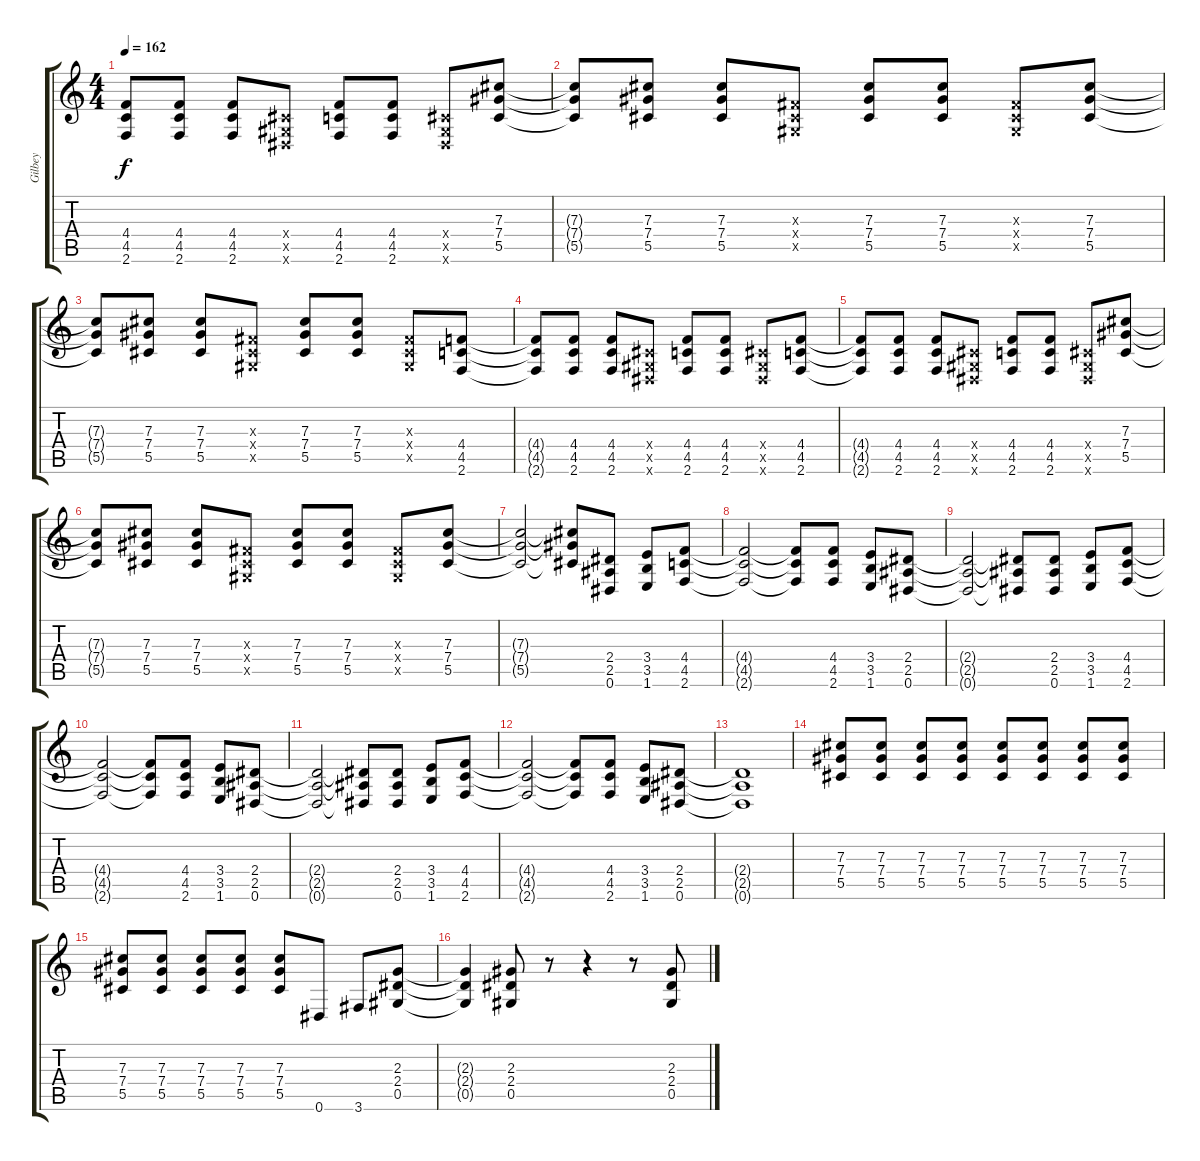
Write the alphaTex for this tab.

\track ("Gilbey" "Gilbey") {instrument overdrivenguitar}
\staff {score tabs}
\tuning (Eb4 Bb3 Gb3 Db3 Ab2 Eb2) {hide}
\ts (4 4)
\tempo 162
\clef g2
\ks c
(4.4{t} 4.5{t} 2.6{t}).8{dy f} (4.4 4.5 2.6).8 (4.4 4.5 2.6).8 (0.4{x} 0.5{x} 0.6{x}).8 (4.4 4.5 2.6).8 (4.4 4.5 2.6).8 (0.4{x} 0.5{x} 0.6{x}).8 (7.3 7.4 5.5).8 |
(7.3{t} 7.4{t} 5.5{t}).8 (7.3 7.4 5.5).8 (7.3 7.4 5.5).8 (0.3{x} 0.4{x} 0.5{x}).8 (7.3 7.4 5.5).8 (7.3 7.4 5.5).8 (0.3{x} 0.4{x} 0.5{x}).8 (7.3 7.4 5.5).8 |
(7.3{t} 7.4{t} 5.5{t}).8 (7.3 7.4 5.5).8 (7.3 7.4 5.5).8 (0.3{x} 0.4{x} 0.5{x}).8 (7.3 7.4 5.5).8 (7.3 7.4 5.5).8 (0.3{x} 0.4{x} 0.5{x}).8 (4.4 4.5 2.6).8 |
(4.4{t} 4.5{t} 2.6{t}).8 (4.4 4.5 2.6).8 (4.4 4.5 2.6).8 (0.4{x} 0.5{x} 0.6{x}).8 (4.4 4.5 2.6).8 (4.4 4.5 2.6).8 (0.4{x} 0.5{x} 0.6{x}).8 (4.4 4.5 2.6).8 |
(4.4{t} 4.5{t} 2.6{t}).8 (4.4 4.5 2.6).8 (4.4 4.5 2.6).8 (0.4{x} 0.5{x} 0.6{x}).8 (4.4 4.5 2.6).8 (4.4 4.5 2.6).8 (0.4{x} 0.5{x} 0.6{x}).8 (7.3 7.4 5.5).8 |
(7.3{t} 7.4{t} 5.5{t}).8 (7.3 7.4 5.5).8 (7.3 7.4 5.5).8 (0.3{x} 0.4{x} 0.5{x}).8 (7.3 7.4 5.5).8 (7.3 7.4 5.5).8 (0.3{x} 0.4{x} 0.5{x}).8 (7.3 7.4 5.5).8 |
(7.3{t} 7.4{t} 5.5{t}).2 (7.3{t} 7.4{t} 5.5{t}).8 (2.4 2.5 0.6).8 (3.4 3.5 1.6).8 (4.4 4.5 2.6).8 |
(4.4{t} 4.5{t} 2.6{t}).2 (4.4{t} 4.5{t} 2.6{t}).8 (4.4 4.5 2.6).8 (3.4 3.5 1.6).8 (2.4 2.5 0.6).8 |
(2.4{t} 2.5{t} 0.6{t}).2 (2.4{t} 2.5{t} 0.6{t}).8 (2.4 2.5 0.6).8 (3.4 3.5 1.6).8 (4.4 4.5 2.6).8 |
(4.4{t} 4.5{t} 2.6{t}).2 (4.4{t} 4.5{t} 2.6{t}).8 (4.4 4.5 2.6).8 (3.4 3.5 1.6).8 (2.4 2.5 0.6).8 |
(2.4{t} 2.5{t} 0.6{t}).2 (2.4{t} 2.5{t} 0.6{t}).8 (2.4 2.5 0.6).8 (3.4 3.5 1.6).8 (4.4 4.5 2.6).8 |
(4.4{t} 4.5{t} 2.6{t}).2 (4.4{t} 4.5{t} 2.6{t}).8 (4.4 4.5 2.6).8 (3.4 3.5 1.6).8 (2.4 2.5 0.6).8 |
(2.4{t} 2.5{t} 0.6{t}).1 |
(7.3 7.4 5.5).8 (7.3 7.4 5.5).8 (7.3 7.4 5.5).8 (7.3 7.4 5.5).8 (7.3 7.4 5.5).8 (7.3 7.4 5.5).8 (7.3 7.4 5.5).8 (7.3 7.4 5.5).8 |
(7.3 7.4 5.5).8 (7.3 7.4 5.5).8 (7.3 7.4 5.5).8 (7.3 7.4 5.5).8 (7.3 7.4 5.5).8 0.6.8 3.6.8 (2.3 2.4 0.5).8 |
(2.3{t} 2.4{t} 0.5{t}).4 (2.3 2.4 0.5).8 r.8 r.4 r.8 (2.3 2.4 0.5).8
